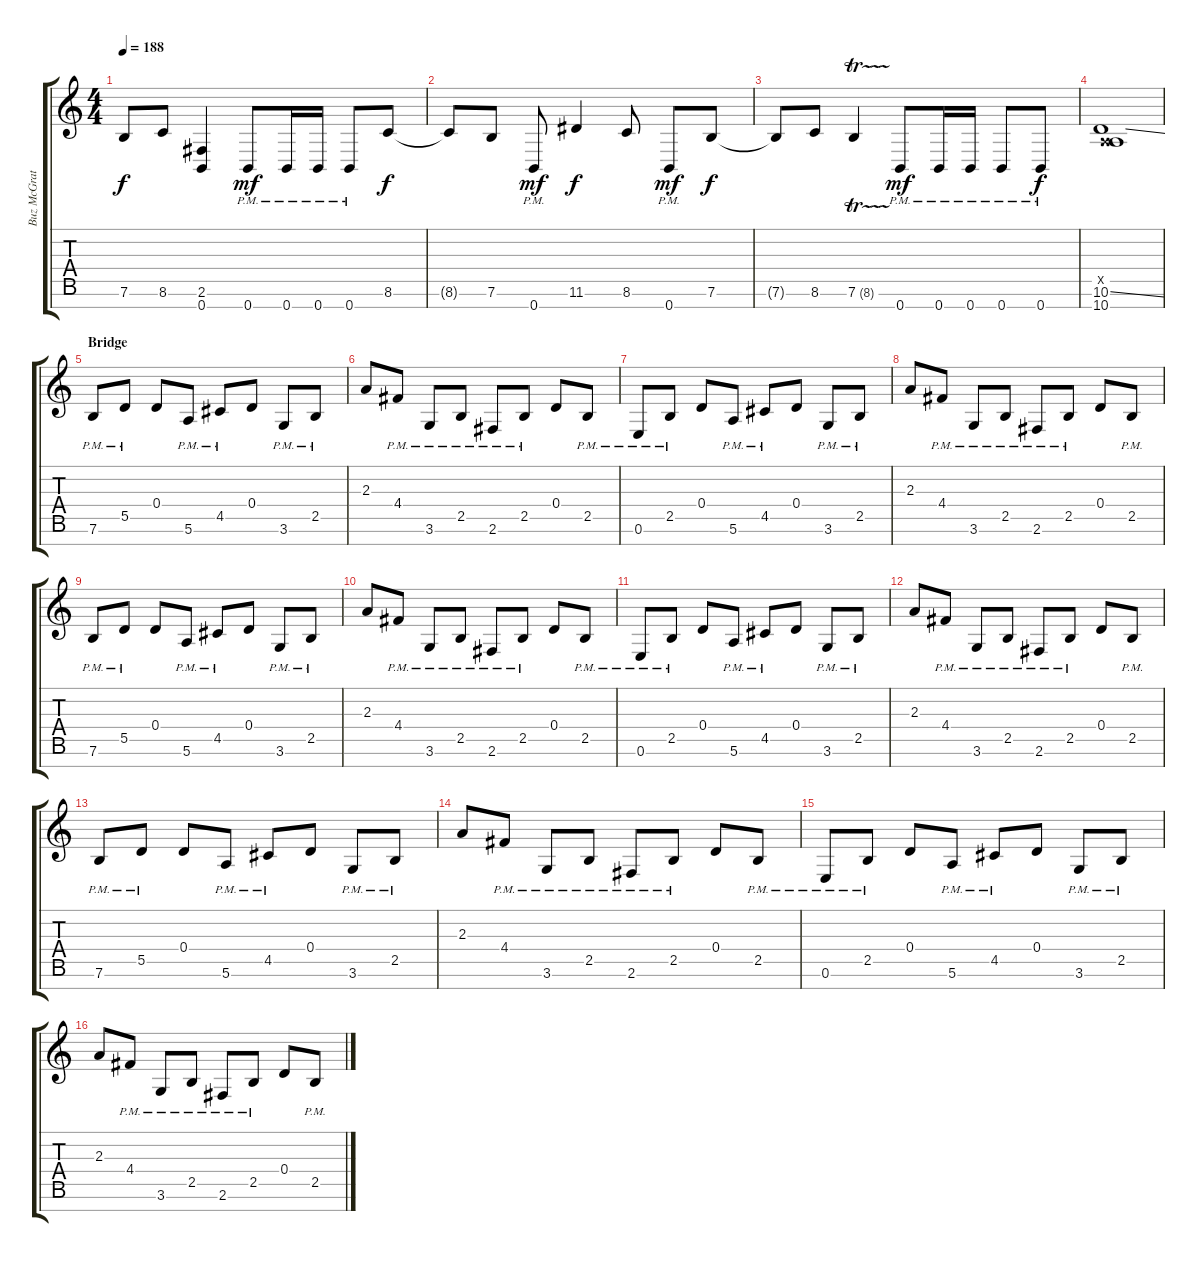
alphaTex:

\track ("Buz McGrath" "Buz McGrat") {instrument distortionguitar}
\staff {score tabs}
\tuning (E4 B3 G3 D3 A2 E2 B1) {hide}
\ts (4 4)
\tempo 188
\clef g2
\ks c
7.6{t}.8{dy f} 8.6.8 (2.6 0.7).4 0.7{pm}.8{dy mf} 0.7{pm}.16 0.7{pm}.16 0.7{pm}.8 8.6.8{dy f} |
8.6{t}.8 7.6.8 0.7{pm}.8{dy mf} 11.6.4{dy f} 8.6.8 0.7{pm}.8{dy mf} 7.6.8{dy f} |
7.6{t}.8 8.6.8 7.6{tr (8 16)}.4 0.7{pm}.8{dy mf} 0.7{pm}.16 0.7{pm}.16 0.7{pm}.8 0.7{pm}.8{dy f} |
(0.5{x} 10.6{ss} 10.7).1 |
\section ("" "Bridge")
7.6{pm}.8{volume 16} 5.5{pm}.8 0.4.8 5.6{pm}.8 4.5{pm}.8 0.4.8 3.6{pm}.8 2.5{pm}.8 |
2.3.8 4.4{pm}.8 3.6{pm}.8 2.5{pm}.8 2.6{pm}.8 2.5{pm}.8 0.4.8 2.5{pm}.8 |
0.6{pm}.8 2.5{pm}.8 0.4.8 5.6{pm}.8 4.5{pm}.8 0.4.8 3.6{pm}.8 2.5{pm}.8 |
2.3.8 4.4{pm}.8 3.6{pm}.8 2.5{pm}.8 2.6{pm}.8 2.5{pm}.8 0.4.8 2.5{pm}.8 |
7.6{pm}.8 5.5{pm}.8 0.4.8 5.6{pm}.8 4.5{pm}.8 0.4.8 3.6{pm}.8 2.5{pm}.8 |
2.3.8 4.4{pm}.8 3.6{pm}.8 2.5{pm}.8 2.6{pm}.8 2.5{pm}.8 0.4.8 2.5{pm}.8 |
0.6{pm}.8 2.5{pm}.8 0.4.8 5.6{pm}.8 4.5{pm}.8 0.4.8 3.6{pm}.8 2.5{pm}.8 |
2.3.8 4.4{pm}.8 3.6{pm}.8 2.5{pm}.8 2.6{pm}.8 2.5{pm}.8 0.4.8 2.5{pm}.8 |
7.6{pm}.8 5.5{pm}.8 0.4.8 5.6{pm}.8 4.5{pm}.8 0.4.8 3.6{pm}.8 2.5{pm}.8 |
2.3.8 4.4{pm}.8 3.6{pm}.8 2.5{pm}.8 2.6{pm}.8 2.5{pm}.8 0.4.8 2.5{pm}.8 |
0.6{pm}.8 2.5{pm}.8 0.4.8 5.6{pm}.8 4.5{pm}.8 0.4.8 3.6{pm}.8 2.5{pm}.8 |
2.3.8 4.4{pm}.8 3.6{pm}.8 2.5{pm}.8 2.6{pm}.8 2.5{pm}.8 0.4.8 2.5{pm}.8
